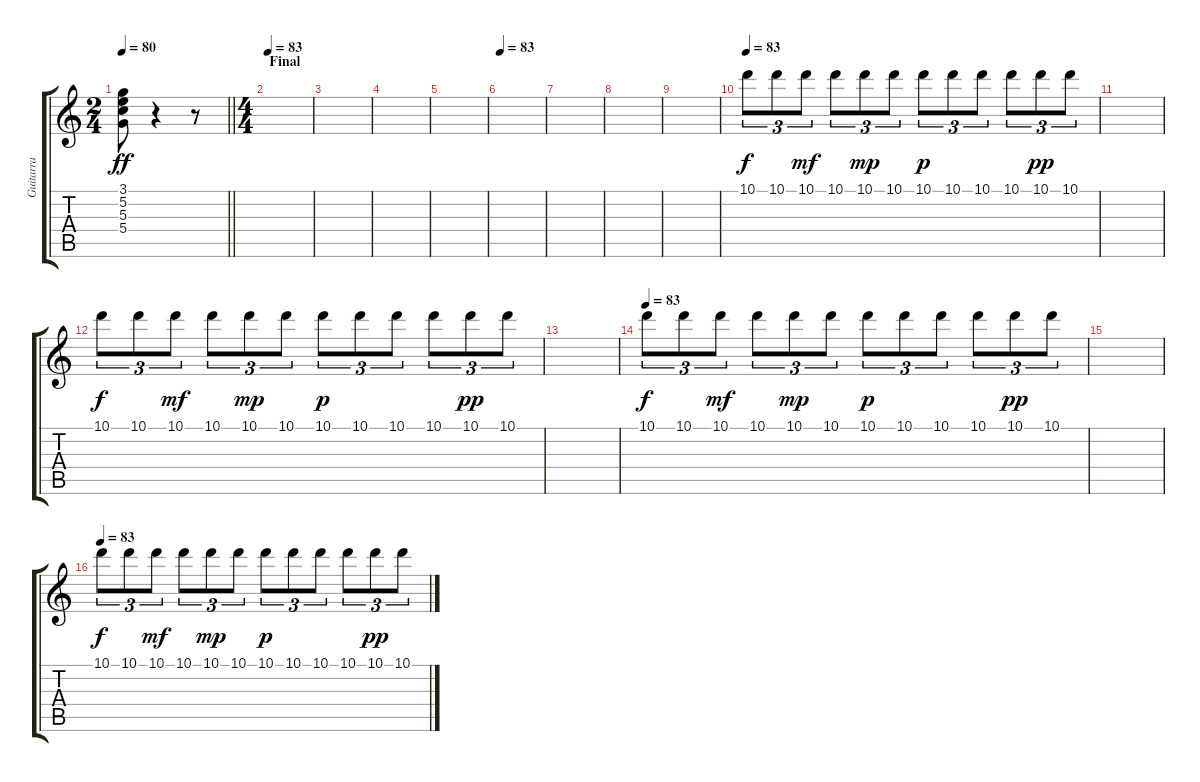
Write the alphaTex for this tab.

\track ("Guitarra" "Guitarra") {instrument acousticguitarsteel}
\staff {score tabs}
\tuning (E4 B3 G3 D3 A2 E2) {hide}
\ts (2 4)
\tempo 80
\clef g2
\barLineRight lightlight
\ks c
(3.1 5.2 5.3 5.4).8{dy ff} r.4 r.8 |
\ts (4 4)
\section ("" "Final")
\tempo 83
|
|
|
|
\tempo 83
|
|
|
|
\tempo 83
10.1.8{tu (3 2) dy f instrument electricguitarclean} 10.1.8{tu (3 2)} 10.1.8{tu (3 2) dy mf} 10.1.8{tu (3 2)} 10.1.8{tu (3 2) dy mp} 10.1.8{tu (3 2)} 10.1.8{tu (3 2) dy p} 10.1.8{tu (3 2)} 10.1.8{tu (3 2)} 10.1.8{tu (3 2)} 10.1.8{tu (3 2) dy pp} 10.1.8{tu (3 2)} |
|
10.1.8{tu (3 2) dy f instrument electricguitarclean} 10.1.8{tu (3 2)} 10.1.8{tu (3 2) dy mf} 10.1.8{tu (3 2)} 10.1.8{tu (3 2) dy mp} 10.1.8{tu (3 2)} 10.1.8{tu (3 2) dy p} 10.1.8{tu (3 2)} 10.1.8{tu (3 2)} 10.1.8{tu (3 2)} 10.1.8{tu (3 2) dy pp} 10.1.8{tu (3 2)} |
|
\tempo 83
10.1.8{tu (3 2) dy f instrument electricguitarclean} 10.1.8{tu (3 2)} 10.1.8{tu (3 2) dy mf} 10.1.8{tu (3 2)} 10.1.8{tu (3 2) dy mp} 10.1.8{tu (3 2)} 10.1.8{tu (3 2) dy p} 10.1.8{tu (3 2)} 10.1.8{tu (3 2)} 10.1.8{tu (3 2)} 10.1.8{tu (3 2) dy pp} 10.1.8{tu (3 2)} |
|
\tempo 83
10.1.8{tu (3 2) dy f instrument electricguitarclean} 10.1.8{tu (3 2)} 10.1.8{tu (3 2) dy mf} 10.1.8{tu (3 2)} 10.1.8{tu (3 2) dy mp} 10.1.8{tu (3 2)} 10.1.8{tu (3 2) dy p} 10.1.8{tu (3 2)} 10.1.8{tu (3 2)} 10.1.8{tu (3 2)} 10.1.8{tu (3 2) dy pp} 10.1.8{tu (3 2)}
